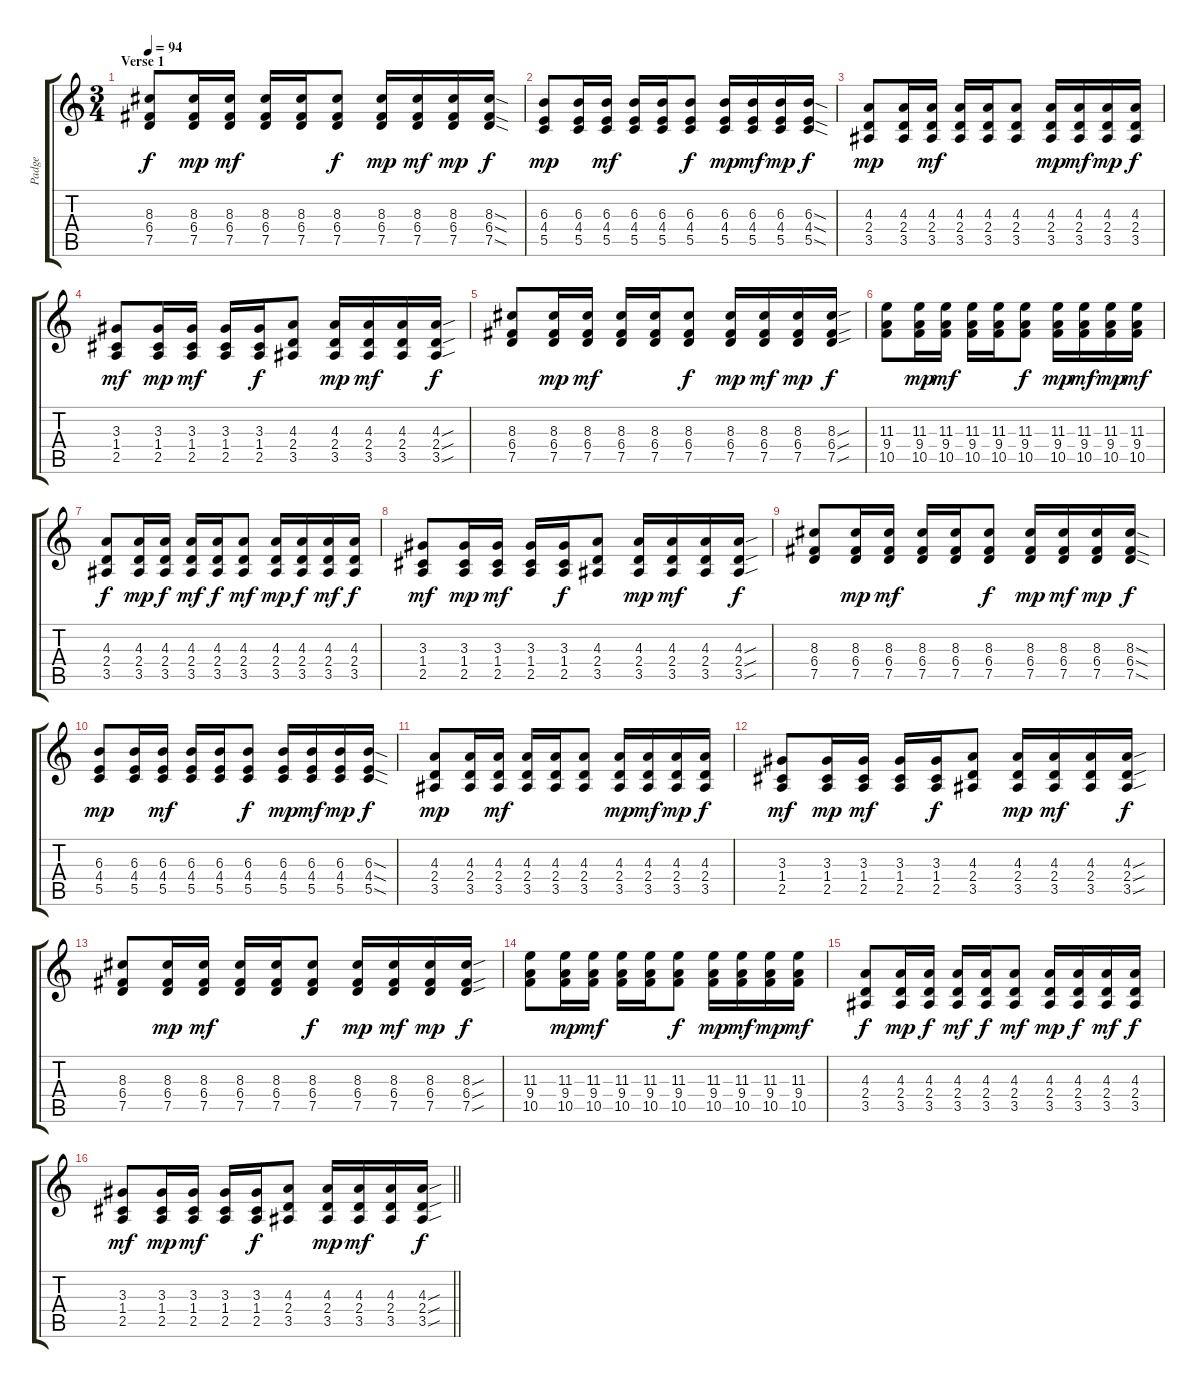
\track ("Padge" "Padge") {instrument distortionguitar}
\staff {score tabs}
\tuning (D4 A3 F3 C3 G2 C2) {hide}
\ts (3 4)
\section ("" "Verse 1")
\tempo 94
\clef g2
\ks c
(8.3 6.4 7.5).8{dy f instrument electricguitarclean} (8.3 6.4 7.5).16{dy mp} (8.3 6.4 7.5).16{dy mf} (8.3 6.4 7.5).16 (8.3 6.4 7.5).16 (8.3 6.4 7.5).8{dy f} (8.3 6.4 7.5).16{dy mp} (8.3 6.4 7.5).16{dy mf} (8.3 6.4 7.5).16{dy mp} (8.3{sod} 6.4{sod} 7.5{sod}).16{dy f} |
(6.3 4.4 5.5).8{dy mp} (6.3 4.4 5.5).16 (6.3 4.4 5.5).16{dy mf} (6.3 4.4 5.5).16 (6.3 4.4 5.5).16 (6.3 4.4 5.5).8{dy f} (6.3 4.4 5.5).16{dy mp} (6.3 4.4 5.5).16{dy mf} (6.3 4.4 5.5).16{dy mp} (6.3{sod} 4.4{sod} 5.5{sod}).16{dy f} |
(4.3 2.4 3.5).8{dy mp} (4.3 2.4 3.5).16 (4.3 2.4 3.5).16{dy mf} (4.3 2.4 3.5).16 (4.3 2.4 3.5).16 (4.3 2.4 3.5).8 (4.3 2.4 3.5).16{dy mp} (4.3 2.4 3.5).16{dy mf} (4.3 2.4 3.5).16{dy mp} (4.3 2.4 3.5).16{dy f} |
(3.3 1.4 2.5).8{dy mf} (3.3 1.4 2.5).16{dy mp} (3.3 1.4 2.5).16{dy mf} (3.3 1.4 2.5).16 (3.3 1.4 2.5).16{dy f} (4.3 2.4 3.5).8 (4.3 2.4 3.5).16{dy mp} (4.3 2.4 3.5).16{dy mf} (4.3 2.4 3.5).16 (4.3{sou} 2.4{sou} 3.5{sou}).16{dy f} |
(8.3 6.4 7.5).8 (8.3 6.4 7.5).16{dy mp} (8.3 6.4 7.5).16{dy mf} (8.3 6.4 7.5).16 (8.3 6.4 7.5).16 (8.3 6.4 7.5).8{dy f} (8.3 6.4 7.5).16{dy mp} (8.3 6.4 7.5).16{dy mf} (8.3 6.4 7.5).16{dy mp} (8.3{sou} 6.4{sou} 7.5{sou}).16{dy f} |
(11.3 9.4 10.5).8 (11.3 9.4 10.5).16{dy mp} (11.3 9.4 10.5).16{dy mf} (11.3 9.4 10.5).16 (11.3 9.4 10.5).16 (11.3 9.4 10.5).8{dy f} (11.3 9.4 10.5).16{dy mp} (11.3 9.4 10.5).16{dy mf} (11.3 9.4 10.5).16{dy mp} (11.3 9.4 10.5).16{dy mf} |
(4.3 2.4 3.5).8{dy f} (4.3 2.4 3.5).16{dy mp} (4.3 2.4 3.5).16{dy f} (4.3 2.4 3.5).16{dy mf} (4.3 2.4 3.5).16{dy f} (4.3 2.4 3.5).8{dy mf} (4.3 2.4 3.5).16{dy mp} (4.3 2.4 3.5).16{dy f} (4.3 2.4 3.5).16{dy mf} (4.3 2.4 3.5).16{dy f} |
(3.3 1.4 2.5).8{dy mf} (3.3 1.4 2.5).16{dy mp} (3.3 1.4 2.5).16{dy mf} (3.3 1.4 2.5).16 (3.3 1.4 2.5).16{dy f} (4.3 2.4 3.5).8 (4.3 2.4 3.5).16{dy mp} (4.3 2.4 3.5).16{dy mf} (4.3 2.4 3.5).16 (4.3{sou} 2.4{sou} 3.5{sou}).16{dy f} |
(8.3 6.4 7.5).8 (8.3 6.4 7.5).16{dy mp} (8.3 6.4 7.5).16{dy mf} (8.3 6.4 7.5).16 (8.3 6.4 7.5).16 (8.3 6.4 7.5).8{dy f} (8.3 6.4 7.5).16{dy mp} (8.3 6.4 7.5).16{dy mf} (8.3 6.4 7.5).16{dy mp} (8.3{sod} 6.4{sod} 7.5{sod}).16{dy f} |
(6.3 4.4 5.5).8{dy mp} (6.3 4.4 5.5).16 (6.3 4.4 5.5).16{dy mf} (6.3 4.4 5.5).16 (6.3 4.4 5.5).16 (6.3 4.4 5.5).8{dy f} (6.3 4.4 5.5).16{dy mp} (6.3 4.4 5.5).16{dy mf} (6.3 4.4 5.5).16{dy mp} (6.3{sod} 4.4{sod} 5.5{sod}).16{dy f} |
(4.3 2.4 3.5).8{dy mp} (4.3 2.4 3.5).16 (4.3 2.4 3.5).16{dy mf} (4.3 2.4 3.5).16 (4.3 2.4 3.5).16 (4.3 2.4 3.5).8 (4.3 2.4 3.5).16{dy mp} (4.3 2.4 3.5).16{dy mf} (4.3 2.4 3.5).16{dy mp} (4.3 2.4 3.5).16{dy f} |
(3.3 1.4 2.5).8{dy mf} (3.3 1.4 2.5).16{dy mp} (3.3 1.4 2.5).16{dy mf} (3.3 1.4 2.5).16 (3.3 1.4 2.5).16{dy f} (4.3 2.4 3.5).8 (4.3 2.4 3.5).16{dy mp} (4.3 2.4 3.5).16{dy mf} (4.3 2.4 3.5).16 (4.3{sou} 2.4{sou} 3.5{sou}).16{dy f} |
(8.3 6.4 7.5).8 (8.3 6.4 7.5).16{dy mp} (8.3 6.4 7.5).16{dy mf} (8.3 6.4 7.5).16 (8.3 6.4 7.5).16 (8.3 6.4 7.5).8{dy f} (8.3 6.4 7.5).16{dy mp} (8.3 6.4 7.5).16{dy mf} (8.3 6.4 7.5).16{dy mp} (8.3{sou} 6.4{sou} 7.5{sou}).16{dy f} |
(11.3 9.4 10.5).8 (11.3 9.4 10.5).16{dy mp} (11.3 9.4 10.5).16{dy mf} (11.3 9.4 10.5).16 (11.3 9.4 10.5).16 (11.3 9.4 10.5).8{dy f} (11.3 9.4 10.5).16{dy mp} (11.3 9.4 10.5).16{dy mf} (11.3 9.4 10.5).16{dy mp} (11.3 9.4 10.5).16{dy mf} |
(4.3 2.4 3.5).8{dy f} (4.3 2.4 3.5).16{dy mp} (4.3 2.4 3.5).16{dy f} (4.3 2.4 3.5).16{dy mf} (4.3 2.4 3.5).16{dy f} (4.3 2.4 3.5).8{dy mf} (4.3 2.4 3.5).16{dy mp} (4.3 2.4 3.5).16{dy f} (4.3 2.4 3.5).16{dy mf} (4.3 2.4 3.5).16{dy f} |
\barLineRight lightlight
(3.3 1.4 2.5).8{dy mf} (3.3 1.4 2.5).16{dy mp} (3.3 1.4 2.5).16{dy mf} (3.3 1.4 2.5).16 (3.3 1.4 2.5).16{dy f} (4.3 2.4 3.5).8 (4.3 2.4 3.5).16{dy mp} (4.3 2.4 3.5).16{dy mf} (4.3 2.4 3.5).16 (4.3{sou} 2.4{sou} 3.5{sou}).16{dy f}
